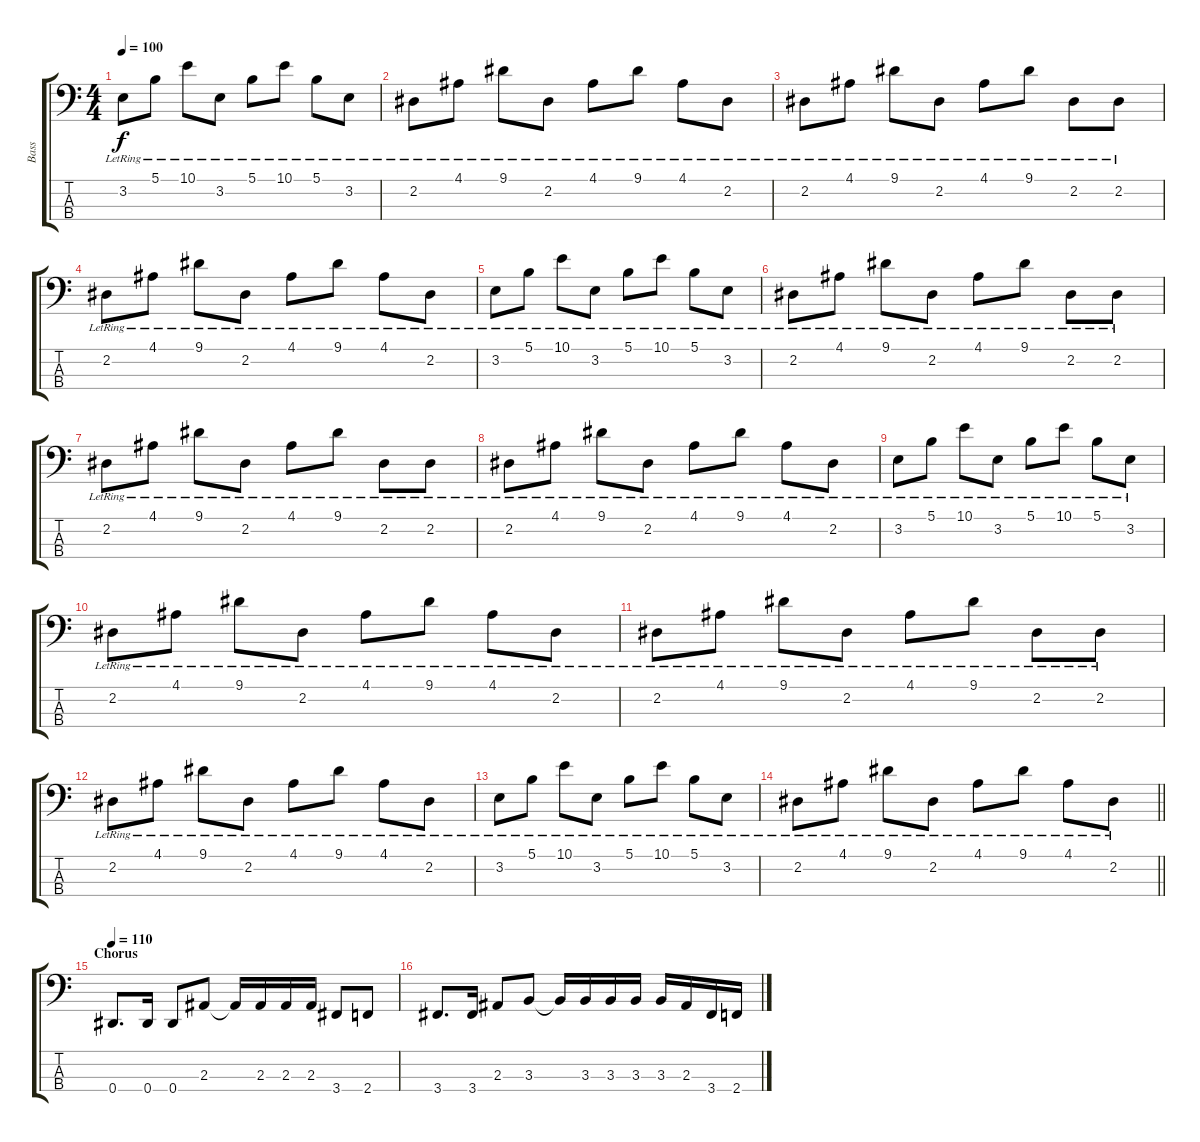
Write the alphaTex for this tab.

\track ("Bass" "Bass") {instrument electricbassfinger}
\staff {score tabs}
\tuning (Gb2 Db2 Ab1 Eb1) {hide}
\ts (4 4)
\tempo 100
\clef f4
\ks c
3.2{lr}.8{dy f} 5.1{lr}.8 10.1{lr}.8 3.2{lr}.8 5.1{lr}.8 10.1{lr}.8 5.1{lr}.8 3.2{lr}.8 |
2.2{lr}.8 4.1{lr}.8 9.1{lr}.8 2.2{lr}.8 4.1{lr}.8 9.1{lr}.8 4.1{lr}.8 2.2{lr}.8 |
2.2{lr}.8 4.1{lr}.8 9.1{lr}.8 2.2{lr}.8 4.1{lr}.8 9.1{lr}.8 2.2{lr}.8 2.2{lr}.8 |
2.2{lr}.8 4.1{lr}.8 9.1{lr}.8 2.2{lr}.8 4.1{lr}.8 9.1{lr}.8 4.1{lr}.8 2.2{lr}.8 |
3.2{lr}.8 5.1{lr}.8 10.1{lr}.8 3.2{lr}.8 5.1{lr}.8 10.1{lr}.8 5.1{lr}.8 3.2{lr}.8 |
2.2{lr}.8 4.1{lr}.8 9.1{lr}.8 2.2{lr}.8 4.1{lr}.8 9.1{lr}.8 2.2{lr}.8 2.2{lr}.8 |
2.2{lr}.8 4.1{lr}.8 9.1{lr}.8 2.2{lr}.8 4.1{lr}.8 9.1{lr}.8 2.2{lr}.8 2.2{lr}.8 |
2.2{lr}.8 4.1{lr}.8 9.1{lr}.8 2.2{lr}.8 4.1{lr}.8 9.1{lr}.8 4.1{lr}.8 2.2{lr}.8 |
3.2{lr}.8 5.1{lr}.8 10.1{lr}.8 3.2{lr}.8 5.1{lr}.8 10.1{lr}.8 5.1{lr}.8 3.2{lr}.8 |
2.2{lr}.8 4.1{lr}.8 9.1{lr}.8 2.2{lr}.8 4.1{lr}.8 9.1{lr}.8 4.1{lr}.8 2.2{lr}.8 |
2.2{lr}.8 4.1{lr}.8 9.1{lr}.8 2.2{lr}.8 4.1{lr}.8 9.1{lr}.8 2.2{lr}.8 2.2{lr}.8 |
2.2{lr}.8 4.1{lr}.8 9.1{lr}.8 2.2{lr}.8 4.1{lr}.8 9.1{lr}.8 4.1{lr}.8 2.2{lr}.8 |
3.2{lr}.8 5.1{lr}.8 10.1{lr}.8 3.2{lr}.8 5.1{lr}.8 10.1{lr}.8 5.1{lr}.8 3.2{lr}.8 |
\barLineRight lightlight
2.2{lr}.8 4.1{lr}.8 9.1{lr}.8 2.2{lr}.8 4.1{lr}.8 9.1{lr}.8 4.1{lr}.8 2.2{lr}.8 |
\section ("" "Chorus")
\tempo 110
0.4.8{d} 0.4.16 0.4.8 2.3.8 2.3{t}.16 2.3.16 2.3.16 2.3.16 3.4.8 2.4.8 |
3.4.8{d} 3.4.16 2.3.8 3.3.8 3.3{t}.16 3.3.16 3.3.16 3.3.16 3.3.16 2.3.16 3.4.16 2.4.16
